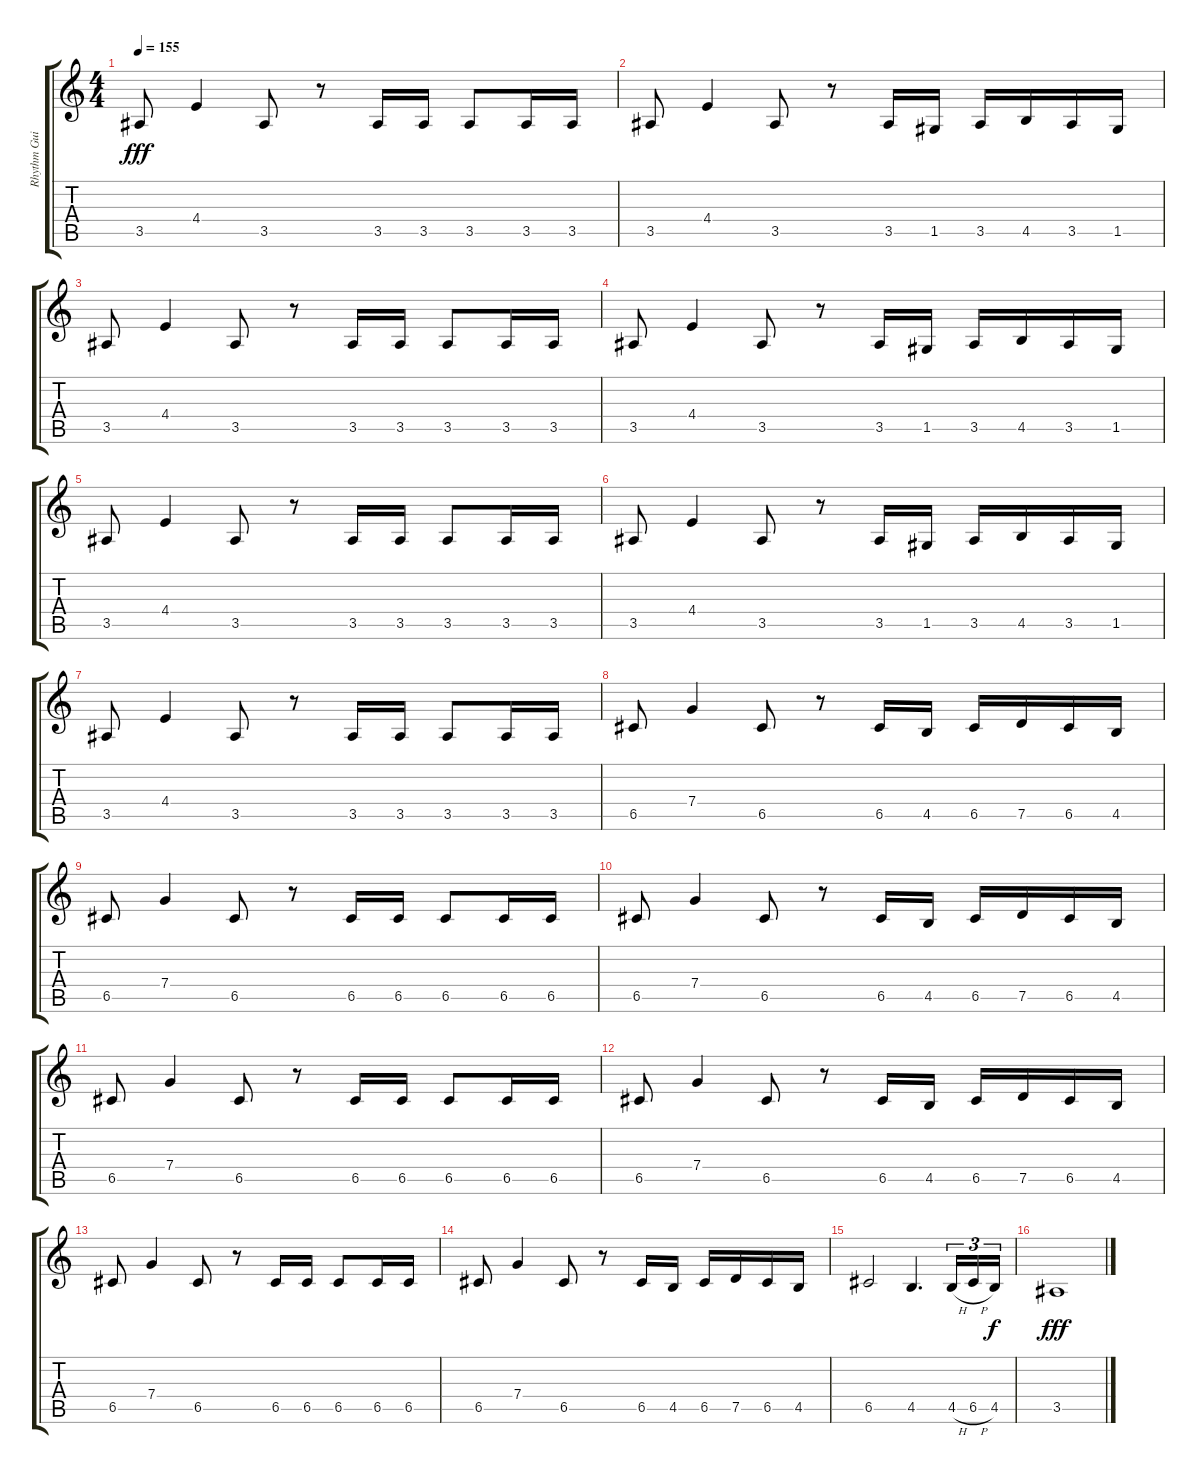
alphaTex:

\track ("Rhythm Guitar" "Rhythm Gui") {instrument overdrivenguitar}
\staff {score tabs}
\tuning (D4 A3 F3 C3 G2 D2) {hide}
\ts (4 4)
\tempo 155
\clef g2
\ks c
3.5.8{dy fff} 4.4.4 3.5.8 r.8 3.5.16 3.5.16 3.5.8 3.5.16 3.5.16 |
3.5.8 4.4.4 3.5.8 r.8 3.5.16 1.5.16 3.5.16 4.5.16 3.5.16 1.5.16 |
3.5.8 4.4.4 3.5.8 r.8 3.5.16 3.5.16 3.5.8 3.5.16 3.5.16 |
3.5.8 4.4.4 3.5.8 r.8 3.5.16 1.5.16 3.5.16 4.5.16 3.5.16 1.5.16 |
3.5.8 4.4.4 3.5.8 r.8 3.5.16 3.5.16 3.5.8 3.5.16 3.5.16 |
3.5.8 4.4.4 3.5.8 r.8 3.5.16 1.5.16 3.5.16 4.5.16 3.5.16 1.5.16 |
3.5.8 4.4.4 3.5.8 r.8 3.5.16 3.5.16 3.5.8 3.5.16 3.5.16 |
6.5.8 7.4.4 6.5.8 r.8 6.5.16 4.5.16 6.5.16 7.5.16 6.5.16 4.5.16 |
6.5.8 7.4.4 6.5.8 r.8 6.5.16 6.5.16 6.5.8 6.5.16 6.5.16 |
6.5.8 7.4.4 6.5.8 r.8 6.5.16 4.5.16 6.5.16 7.5.16 6.5.16 4.5.16 |
6.5.8 7.4.4 6.5.8 r.8 6.5.16 6.5.16 6.5.8 6.5.16 6.5.16 |
6.5.8 7.4.4 6.5.8 r.8 6.5.16 4.5.16 6.5.16 7.5.16 6.5.16 4.5.16 |
6.5.8 7.4.4 6.5.8 r.8 6.5.16 6.5.16 6.5.8 6.5.16 6.5.16 |
6.5.8 7.4.4 6.5.8 r.8 6.5.16 4.5.16 6.5.16 7.5.16 6.5.16 4.5.16 |
6.5.2 4.5.4{d} 4.5{h}.16{tu (3 2)} 6.5{h}.16{tu (3 2)} 4.5.16{tu (3 2) dy f} |
3.5.1{dy fff}
